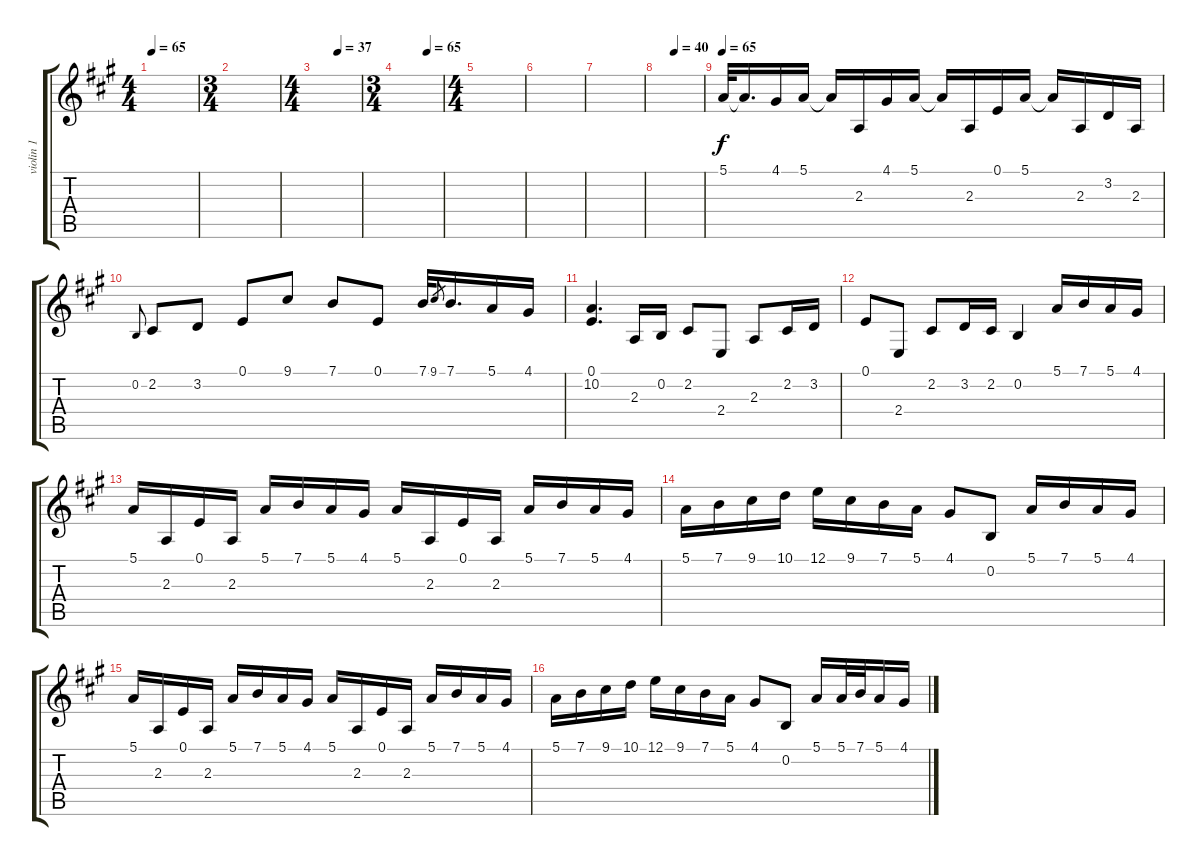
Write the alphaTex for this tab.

\track ("violin 1" "violin 1") {solo instrument violin}
\staff {score tabs}
\tuning (E4 B3 G3 D3 A2 E2) {hide}
\ts (4 4)
\tempo 65
\clef g2
\ks a
|
\ts (3 4)
|
\ts (4 4)
\tempo (37 0.5)
|
\ts (3 4)
\tempo (65 0.6666666666666666)
|
\ts (4 4)
|
|
|
\tempo (40 0.375)
|
\tempo 65
5.1.32 5.1{t}.16{d} 4.1.16 5.1.16 5.1{t}.16 2.3.16 4.1.16 5.1.16 5.1{t}.16{beam merge} 2.3.16 0.1.16 5.1.16 5.1{t}.16 2.3.16 3.2.16 2.3.16 |
0.2.8{gr onbeat} 2.2.8 3.2.8 0.1.8 9.1.8 7.1.8 0.1.8 7.1.32 9.1.8{gr} 7.1.16{d} 5.1.16 4.1.16 |
(0.1 10.2).4{d} 2.3.16 0.2.16 2.2.8 2.4.8 2.3.8 2.2.16 3.2.16 |
0.1.8 2.4.8 2.2.8 3.2.16 2.2.16 0.2.4 5.1.16 7.1.16 5.1.16 4.1.16 |
5.1.16 2.3.16 0.1.16 2.3.16 5.1.16 7.1.16 5.1.16 4.1.16 5.1.16 2.3.16 0.1.16 2.3.16 5.1.16 7.1.16 5.1.16 4.1.16 |
5.1.16 7.1.16 9.1.16 10.1.16 12.1.16 9.1.16 7.1.16 5.1.16 4.1.8 0.2.8 5.1.16 7.1.16 5.1.16 4.1.16 |
5.1.16 2.3.16 0.1.16 2.3.16 5.1.16 7.1.16 5.1.16 4.1.16 5.1.16 2.3.16 0.1.16 2.3.16 5.1.16 7.1.16 5.1.16 4.1.16 |
5.1.16 7.1.16 9.1.16 10.1.16 12.1.16 9.1.16 7.1.16 5.1.16 4.1.8 0.2.8 5.1.16 5.1.32 7.1.32 5.1.16 4.1.16
